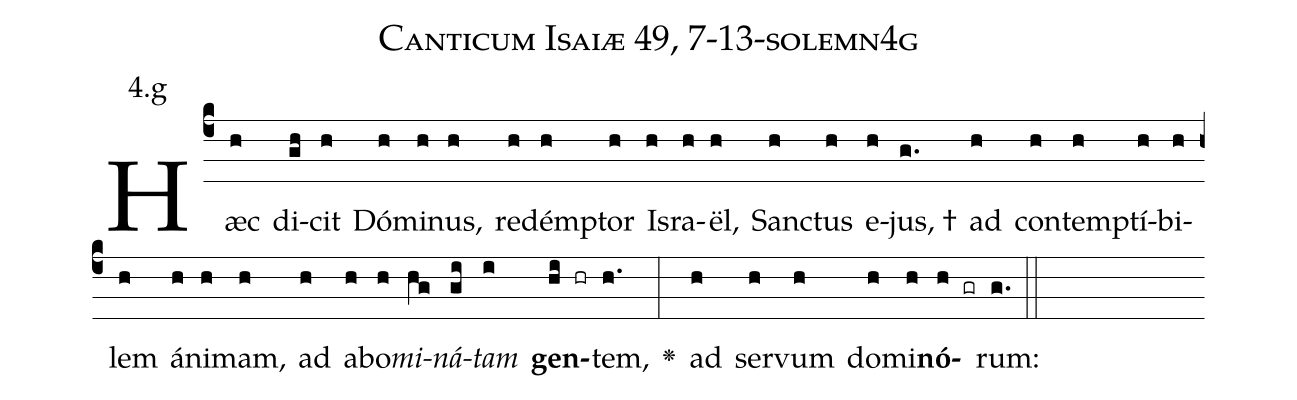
name: Canticum Isaiæ 49, 7-13-solemn4g;
annotation: 4.g;
%%
(c4)Hæc(h) di(gh)cit(h) Dó(h)mi(h)nus,(h) re(h)dém(h)ptor(h) Is(h)ra(h)ël,(h) San(h)ctus(h) e(h)jus, †(g.) ad(h) con(h)tem(h)ptí(h)bi(h)lem(h) á(h)ni(h)mam,(h) ad(h) a(h)bo(h)<i>mi</i>(hg)<i>ná</i>(gi)<i>tam</i>(i) <b>gen</b>(hi hr)tem,(h.) <v>\greheightstar</v>(:) ad(h) ser(h)vum(h) do(h)mi(h)<b>nó</b>(h gr)rum:(g.) (::)


%E(h) u(h) o(h) u(h) a(h) e.(g.) (::)
